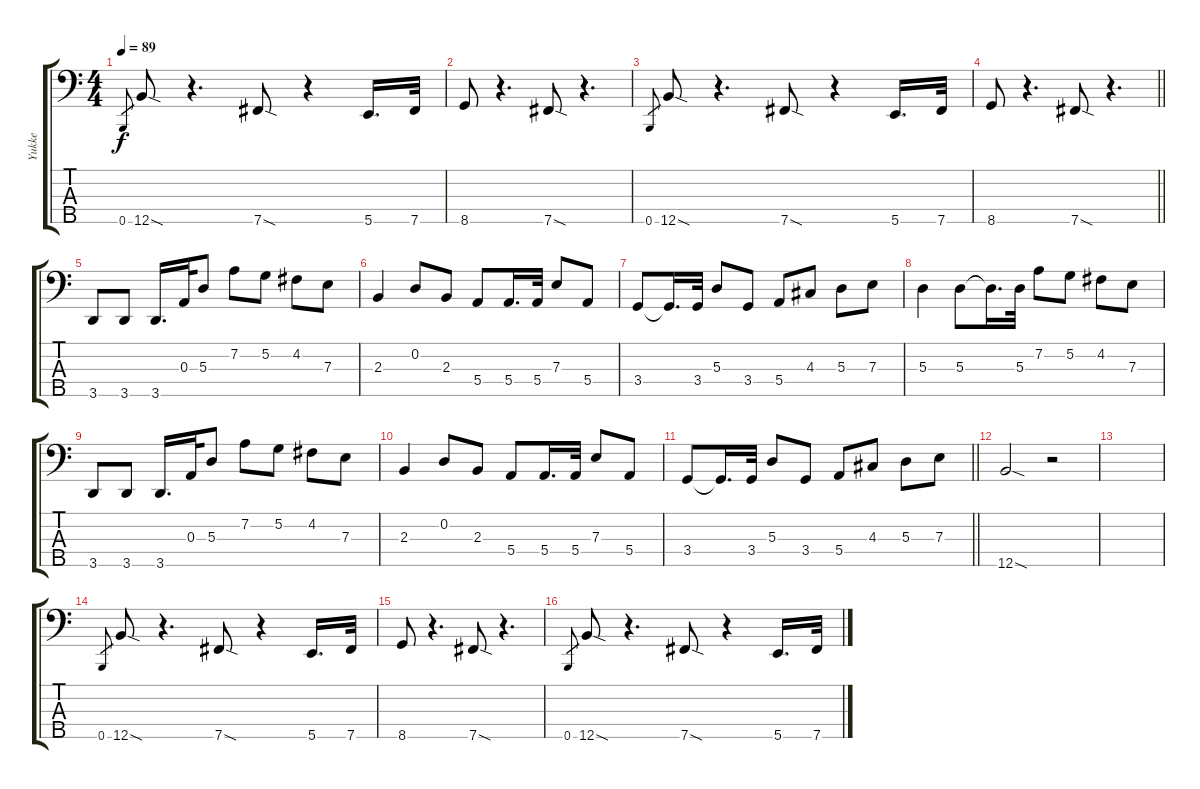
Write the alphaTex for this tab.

\track ("Yukke" "Yukke") {instrument electricbassfinger}
\staff {score tabs}
\tuning (G2 D2 A1 E1 B0) {hide}
\ts (4 4)
\tempo 89
\clef f4
\ks c
0.5.8{gr dy f} 12.5{sod}.8 r.4{d} 7.5{sod}.8 r.4 5.5.16{d} 7.5.32 |
8.5.8 r.4{d} 7.5{sod}.8 r.4{d} |
0.5.8{gr} 12.5{sod}.8 r.4{d} 7.5{sod}.8 r.4 5.5.16{d} 7.5.32 |
\barLineRight lightlight
8.5.8 r.4{d} 7.5{sod}.8 r.4{d} |
3.5.8 3.5.8 3.5.16{d} 0.3.32 5.3.8 7.2.8 5.2.8 4.2.8 7.3.8 |
2.3.4 0.2.8 2.3.8 5.4.8 5.4.16{d} 5.4.32 7.3.8 5.4.8 |
3.4.8 3.4{t}.16{d} 3.4.32 5.3.8 3.4.8 5.4.8 4.3.8 5.3.8 7.3.8 |
5.3.4 5.3.8 5.3{t}.16{d} 5.3.32 7.2.8 5.2.8 4.2.8 7.3.8 |
3.5.8 3.5.8 3.5.16{d} 0.3.32 5.3.8 7.2.8 5.2.8 4.2.8 7.3.8 |
2.3.4 0.2.8 2.3.8 5.4.8 5.4.16{d} 5.4.32 7.3.8 5.4.8 |
\barLineRight lightlight
3.4.8 3.4{t}.16{d} 3.4.32 5.3.8 3.4.8 5.4.8 4.3.8 5.3.8 7.3.8 |
12.5{sod}.2 r.2 |
|
0.5.8{gr} 12.5{sod}.8 r.4{d} 7.5{sod}.8 r.4 5.5.16{d} 7.5.32 |
8.5.8 r.4{d} 7.5{sod}.8 r.4{d} |
0.5.8{gr} 12.5{sod}.8 r.4{d} 7.5{sod}.8 r.4 5.5.16{d} 7.5.32
